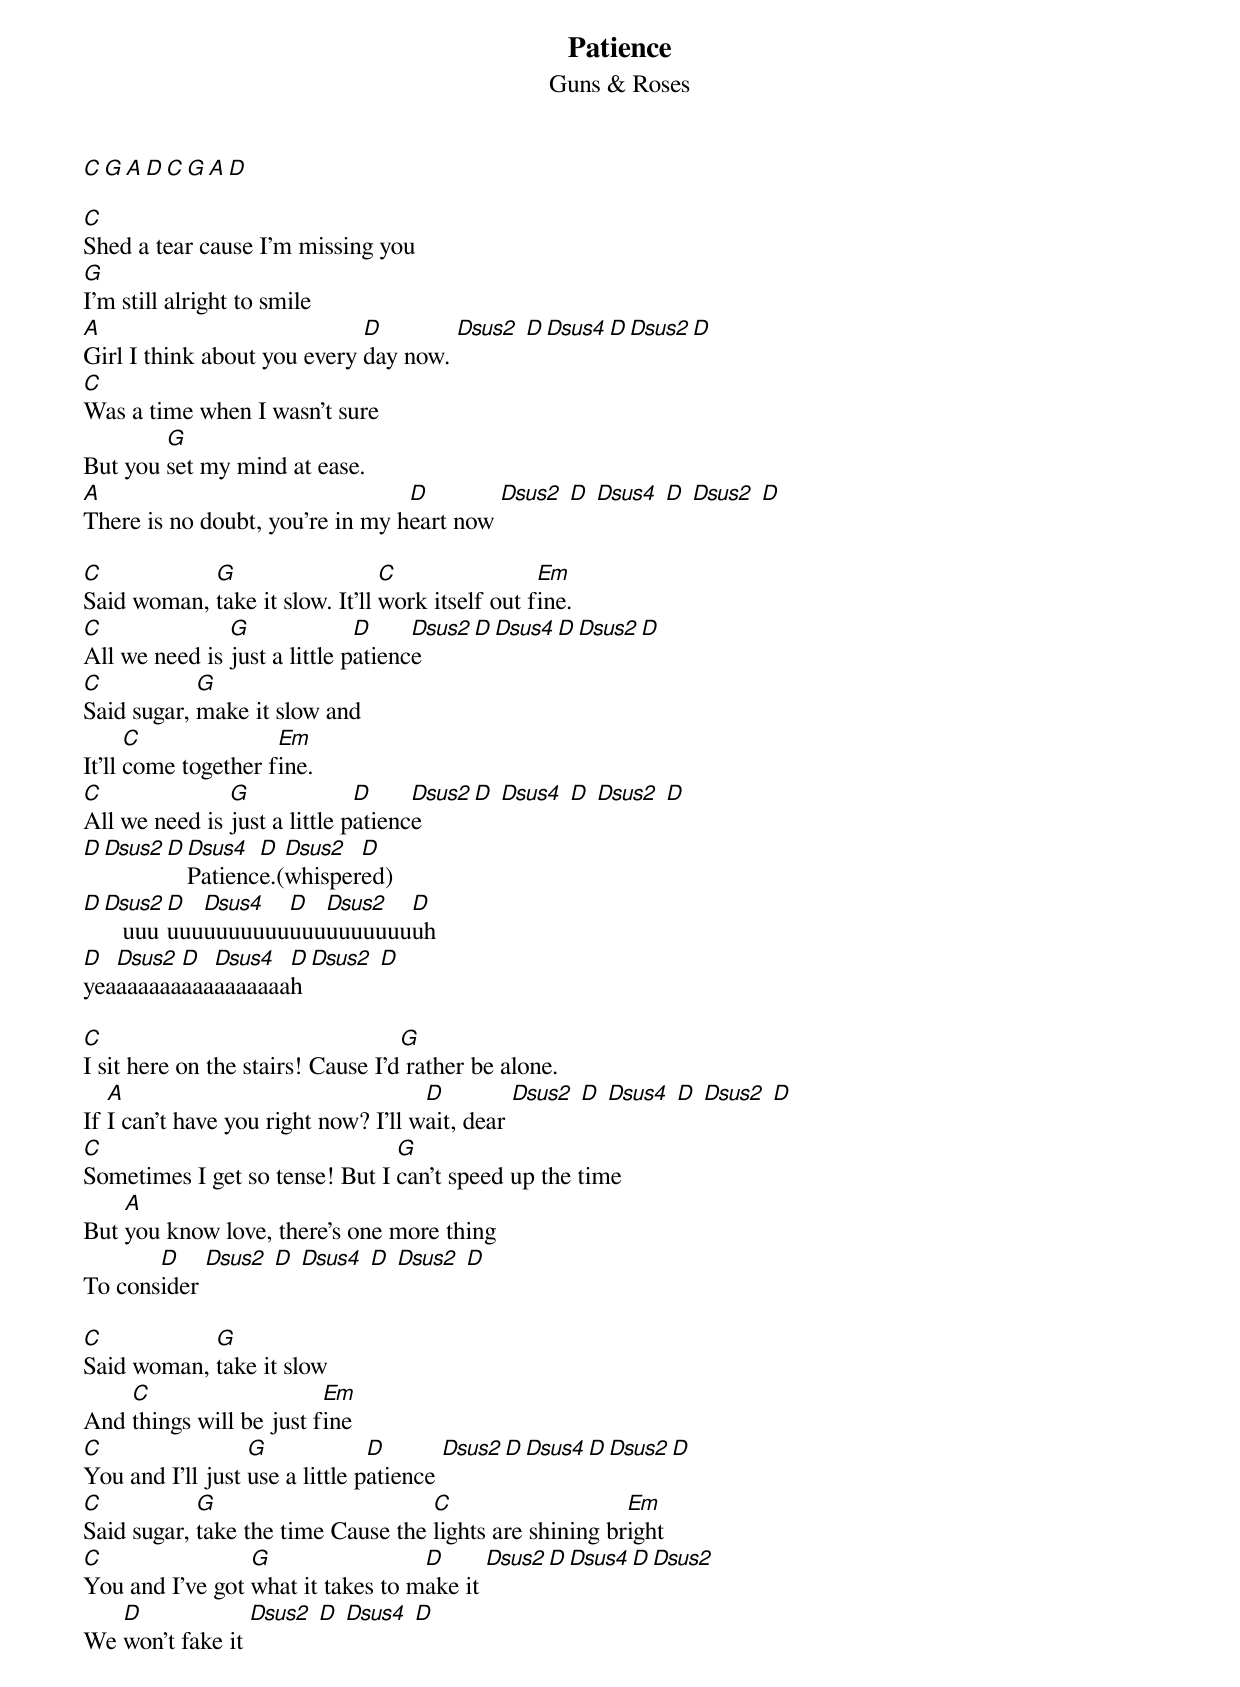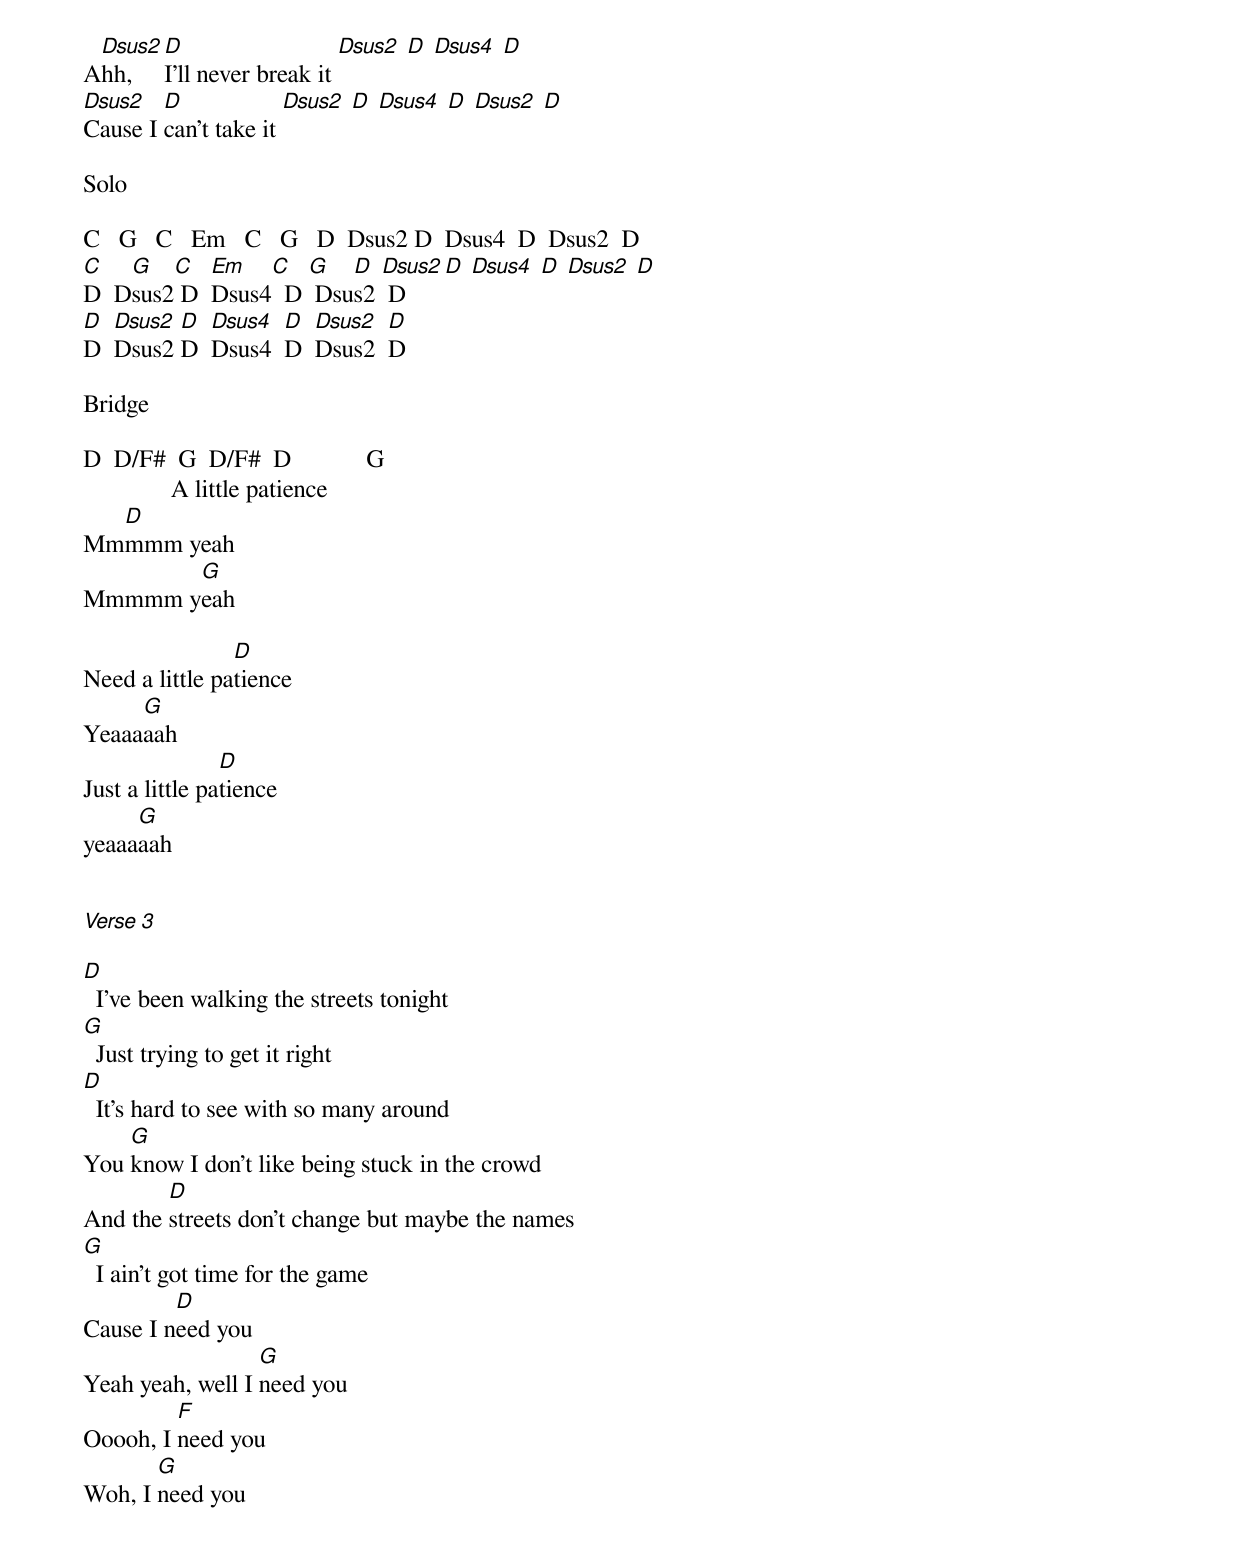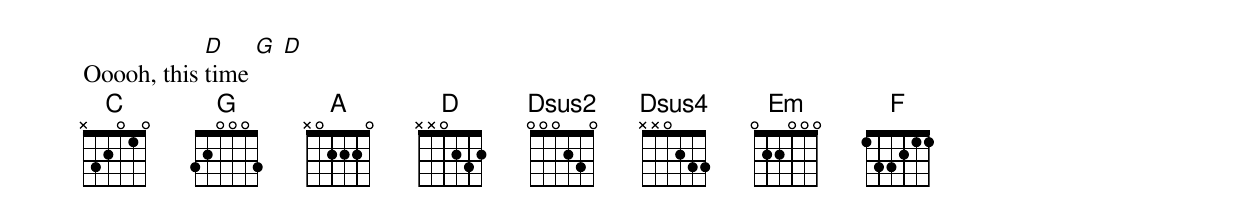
{title:Patience}
{subtitle:Guns & Roses}

[C][G][A][D][C][G][A][D]

[C]Shed a tear cause I'm missing you
[G]I'm still alright to smile
[A]Girl I think about you every [D]day now. [Dsus2] [D][Dsus4][D][Dsus2][D]
[C]Was a time when I wasn't sure
But you [G]set my mind at ease.
[A]There is no doubt, you're in my h[D]eart now [Dsus2] [D] [Dsus4] [D] [Dsus2] [D]

[C]Said woman, [G]take it slow. It'll [C]work itself out f[Em]ine.
[C]All we need is [G]just a little p[D]atienc[Dsus2]e [D][Dsus4][D][Dsus2][D]
[C]Said sugar, [G]make it slow and
It'll [C]come together f[Em]ine.
[C]All we need is [G]just a little p[D]atienc[Dsus2]e [D] [Dsus4] [D] [Dsus2] [D]
[D][Dsus2][D][Dsus4]Patienc[D]e.([Dsus2]whisper[D]ed)
[D][Dsus2]   uuu[D]uuu[Dsus4]uuuuuuu[D]uuu[Dsus2]uuuuuuu[D]uh
[D]yea[Dsus2]aaaaaa[D]aaa[Dsus4]aaaaaaa[D]h [Dsus2] [D]

[C]I sit here on the stairs! Cause I'd[G] rather be alone.
If [A]I can't have you right now? I'll w[D]ait, dear [Dsus2] [D] [Dsus4] [D] [Dsus2] [D]
[C]Sometimes I get so tense! But I [G]can't speed up the time
But [A]you know love, there's one more thing
To cons[D]ider [Dsus2] [D] [Dsus4] [D] [Dsus2] [D]

[C]Said woman, [G]take it slow
And [C]things will be just f[Em]ine
[C]You and I'll just [G]use a little p[D]atience [Dsus2][D][Dsus4][D][Dsus2][D]
[C]Said sugar, [G]take the time Cause the [C]lights are shining br[Em]ight
[C]You and I've got [G]what it takes to m[D]ake it [Dsus2][D][Dsus4][D][Dsus2]
We [D]won't fake it [Dsus2] [D] [Dsus4] [D]
A[Dsus2]hh, [D]I'll never break it [Dsus2] [D] [Dsus4] [D]
[Dsus2]Cause I [D]can't take it [Dsus2] [D] [Dsus4] [D] [Dsus2] [D]

Solo

C   G   C   Em   C   G   D  Dsus2 D  Dsus4  D  Dsus2  D
[C]D  D[G]sus2[C] D  [Em]Dsus4[C]  D [G] Dsu[D]s2 [Dsus2] D [D] [Dsus4] [D] [Dsus2] [D]
[D]D  [Dsus2]Dsus2 [D]D  [Dsus4]Dsus4  [D]D  [Dsus2]Dsus2  [D]D

Bridge

D  D/F#  G  D/F#  D            G
              A little patience
Mm[D]mmm yeah
Mmmmm y[G]eah

Need a little pa[D]tience
Yeaaa[G]aah
Just a little pa[D]tience
yeaaa[G]aah


[Verse 3]

[D]  I've been walking the streets tonight
[G]  Just trying to get it right
[D]  It's hard to see with so many around
You [G]know I don't like being stuck in the crowd
And the [D]streets don't change but maybe the names
[G]  I ain't got time for the game
Cause I n[D]eed you
Yeah yeah, well I [G]need you
Ooooh, I [F]need you
Woh, I [G]need you
Ooooh, this [D]time [G] [D]
